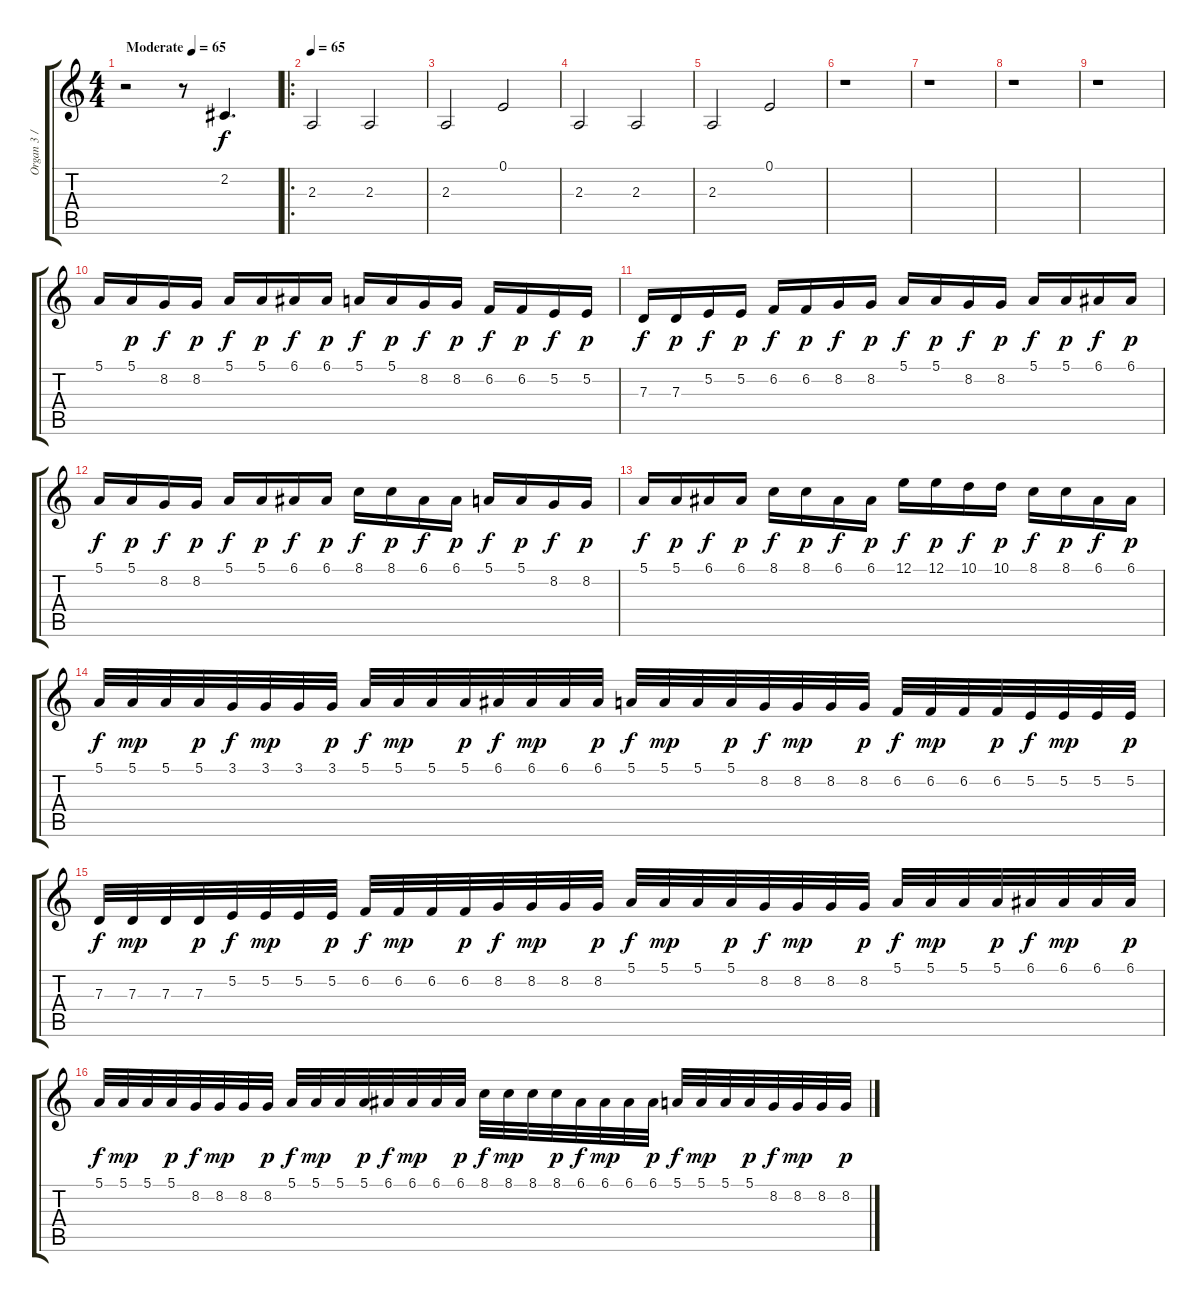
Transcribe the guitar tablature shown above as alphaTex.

\track ("Organ 3 / Harpsichord" "Organ 3 / ") {instrument churchorgan}
\staff {score tabs}
\tuning (E4 B3 G3 D3 A2 E2) {hide}
\ts (4 4)
\tempo (65 "Moderate")
\clef g2
\ks c
r.2{dy f instrument churchorgan} r.8 2.2.4{d} |
\ro
\tempo 65
2.3.2{instrument churchorgan} 2.3.2 |
2.3.2 0.1.2 |
2.3.2 2.3.2 |
2.3.2 0.1.2 |
r.1 |
r.1 |
r.1 |
r.1 |
5.1.16{volume 13 instrument harpsichord} 5.1.16{dy p} 8.2.16{dy f} 8.2.16{dy p} 5.1.16{dy f} 5.1.16{dy p} 6.1.16{dy f} 6.1.16{dy p} 5.1.16{dy f} 5.1.16{dy p} 8.2.16{dy f} 8.2.16{dy p} 6.2.16{dy f} 6.2.16{dy p} 5.2.16{dy f} 5.2.16{dy p} |
7.3.16{dy f} 7.3.16{dy p} 5.2.16{dy f} 5.2.16{dy p} 6.2.16{dy f} 6.2.16{dy p} 8.2.16{dy f} 8.2.16{dy p} 5.1.16{dy f} 5.1.16{dy p} 8.2.16{dy f} 8.2.16{dy p} 5.1.16{dy f} 5.1.16{dy p} 6.1.16{dy f} 6.1.16{dy p} |
5.1.16{dy f} 5.1.16{dy p} 8.2.16{dy f} 8.2.16{dy p} 5.1.16{dy f} 5.1.16{dy p} 6.1.16{dy f} 6.1.16{dy p} 8.1.16{dy f} 8.1.16{dy p} 6.1.16{dy f} 6.1.16{dy p} 5.1.16{dy f} 5.1.16{dy p} 8.2.16{dy f} 8.2.16{dy p} |
5.1.16{dy f} 5.1.16{dy p} 6.1.16{dy f} 6.1.16{dy p} 8.1.16{dy f} 8.1.16{dy p} 6.1.16{dy f} 6.1.16{dy p} 12.1.16{dy f} 12.1.16{dy p} 10.1.16{dy f} 10.1.16{dy p} 8.1.16{dy f} 8.1.16{dy p} 6.1.16{dy f} 6.1.16{dy p} |
5.1.32{dy f} 5.1.32{dy mp} 5.1.32 5.1.32{dy p} 3.1.32{dy f} 3.1.32{dy mp} 3.1.32 3.1.32{dy p} 5.1.32{dy f} 5.1.32{dy mp} 5.1.32 5.1.32{dy p} 6.1.32{dy f} 6.1.32{dy mp} 6.1.32 6.1.32{dy p} 5.1.32{dy f} 5.1.32{dy mp} 5.1.32 5.1.32{dy p} 8.2.32{dy f} 8.2.32{dy mp} 8.2.32 8.2.32{dy p} 6.2.32{dy f} 6.2.32{dy mp} 6.2.32 6.2.32{dy p} 5.2.32{dy f} 5.2.32{dy mp} 5.2.32 5.2.32{dy p} |
7.3.32{dy f} 7.3.32{dy mp} 7.3.32 7.3.32{dy p} 5.2.32{dy f} 5.2.32{dy mp} 5.2.32 5.2.32{dy p} 6.2.32{dy f} 6.2.32{dy mp} 6.2.32 6.2.32{dy p} 8.2.32{dy f} 8.2.32{dy mp} 8.2.32 8.2.32{dy p} 5.1.32{dy f} 5.1.32{dy mp} 5.1.32 5.1.32{dy p} 8.2.32{dy f} 8.2.32{dy mp} 8.2.32 8.2.32{dy p} 5.1.32{dy f} 5.1.32{dy mp} 5.1.32 5.1.32{dy p} 6.1.32{dy f} 6.1.32{dy mp} 6.1.32 6.1.32{dy p} |
5.1.32{dy f} 5.1.32{dy mp} 5.1.32 5.1.32{dy p} 8.2.32{dy f} 8.2.32{dy mp} 8.2.32 8.2.32{dy p} 5.1.32{dy f} 5.1.32{dy mp} 5.1.32 5.1.32{dy p} 6.1.32{dy f} 6.1.32{dy mp} 6.1.32 6.1.32{dy p} 8.1.32{dy f} 8.1.32{dy mp} 8.1.32 8.1.32{dy p} 6.1.32{dy f} 6.1.32{dy mp} 6.1.32 6.1.32{dy p} 5.1.32{dy f} 5.1.32{dy mp} 5.1.32 5.1.32{dy p} 8.2.32{dy f} 8.2.32{dy mp} 8.2.32 8.2.32{dy p}
